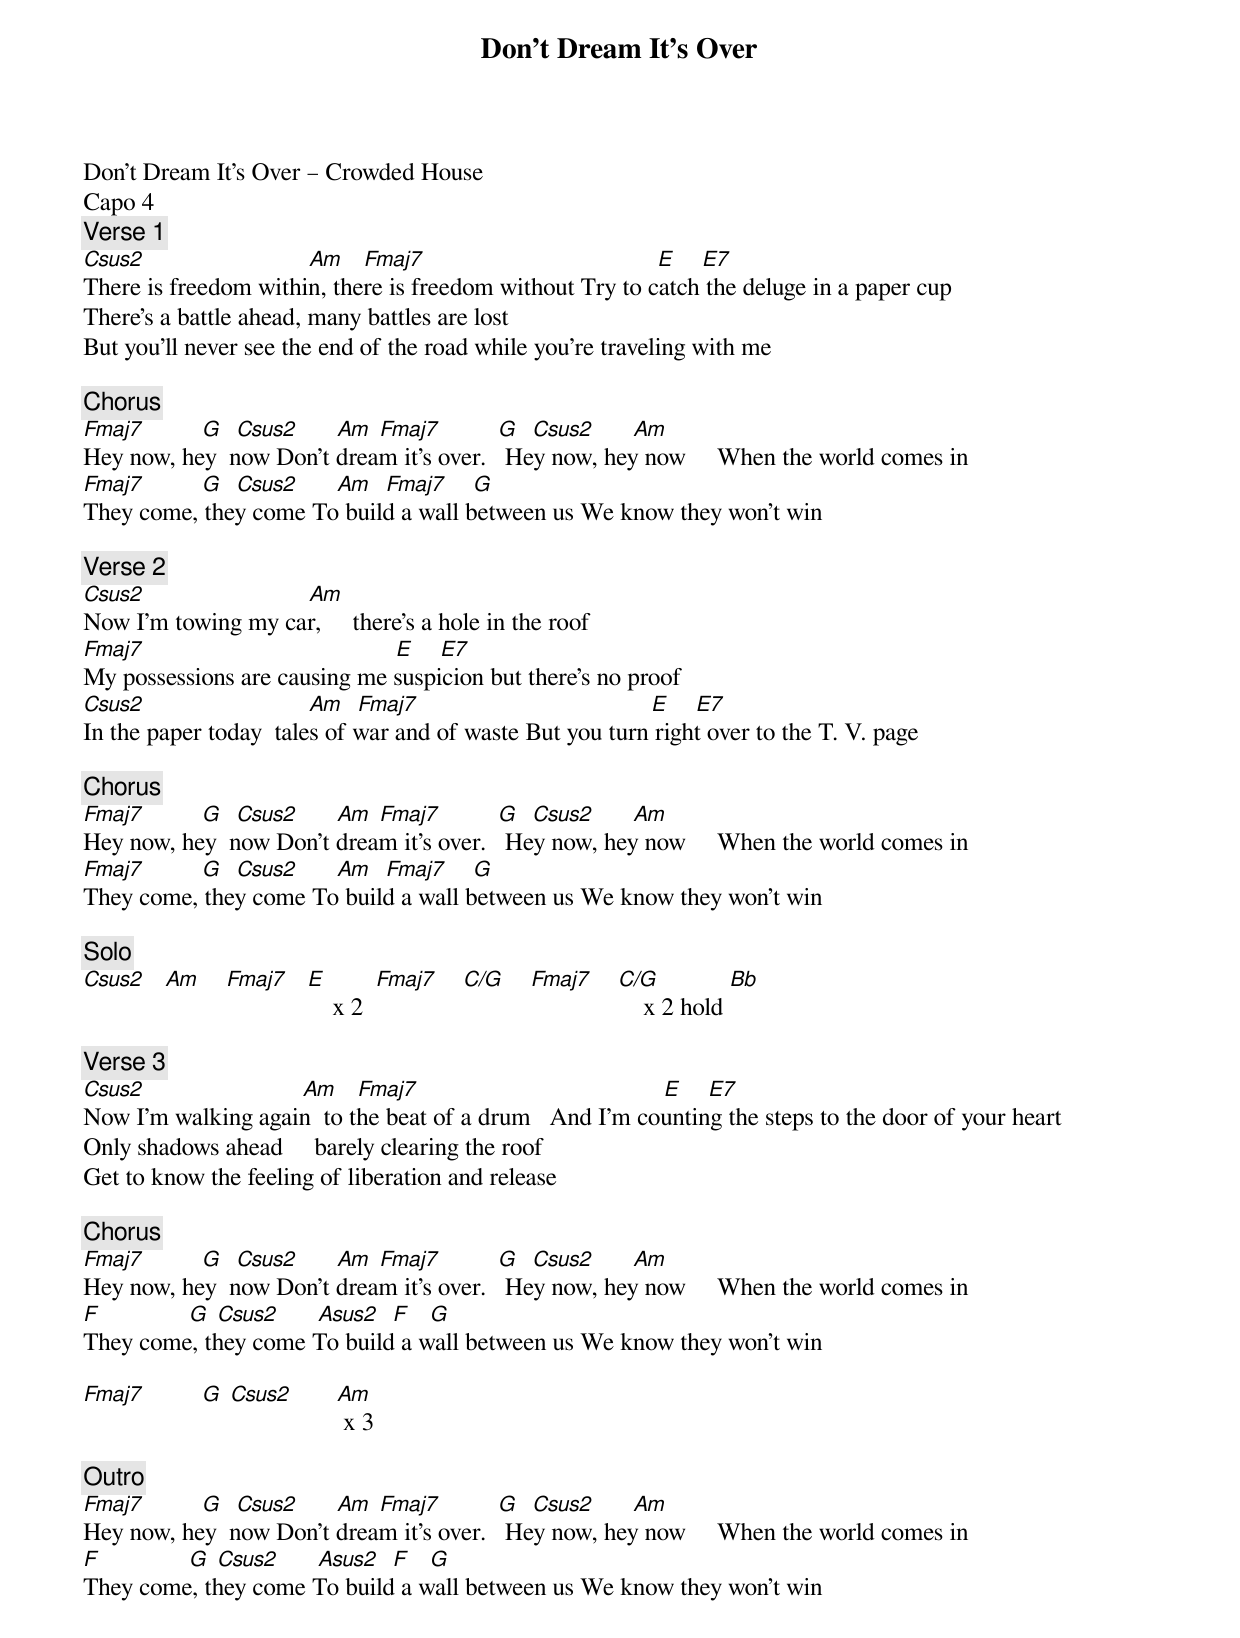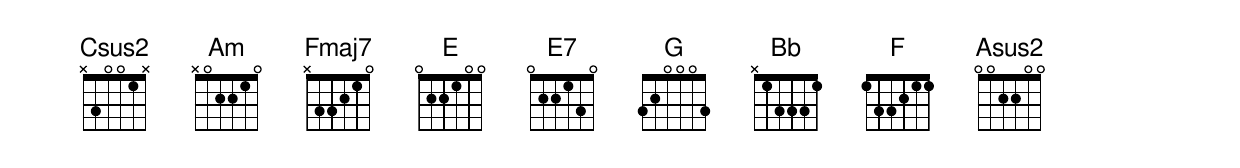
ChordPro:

{title: Don't Dream It's Over}
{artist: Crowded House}
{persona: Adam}
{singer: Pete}
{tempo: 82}
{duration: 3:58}
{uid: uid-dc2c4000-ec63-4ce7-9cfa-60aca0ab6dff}
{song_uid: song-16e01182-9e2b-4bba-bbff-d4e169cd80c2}



Don’t Dream It’s Over – Crowded House
Capo 4
{comment: Verse 1}
[Csus2]                        		[Am]			[Fmaj7]	                                   	[E]   	[E7]
There is freedom within, there is freedom without	Try to catch the deluge in a paper cup
There's a battle ahead, many battles are lost
But you'll never see the end of the road while you're traveling with me

{comment: Chorus}
[Fmaj7]         [G]		[Csus2]    	 [Am]	[Fmaj7]         [G]		[Csus2]    	 [Am]
Hey now, hey  now	Don't dream it's over.  	Hey now, hey now    	When the world comes in
[Fmaj7]         [G]		[Csus2]    	 [Am]		[Fmaj7]				[G]
They come, they come	To build a wall between us	We know they won't win

{comment: Verse 2}
[Csus2]                        		[Am]
Now I'm towing my car,     there's a hole in the roof
[Fmaj7]	                                   				[E]   	[E7]
My possessions are causing me suspicion but there's no proof
[Csus2]                        		[Am]		[Fmaj7]	                                   	[E]   	[E7]
In the paper today  tales of war and of waste	But you turn right over to the T. V. page

{comment: Chorus}
[Fmaj7]         [G]		[Csus2]    	 [Am]	[Fmaj7]         [G]		[Csus2]    	 [Am]
Hey now, hey  now	Don't dream it's over.  	Hey now, hey now    	When the world comes in
[Fmaj7]         [G]		[Csus2]    	 [Am]		[Fmaj7]				[G]
They come, they come	To build a wall between us	We know they won't win

{comment: Solo}
[Csus2]   [Am]    [Fmaj7]   [E]    x 2		[Fmaj7]    [C/G]    [Fmaj7]    [C/G]    x 2	hold [Bb]

{comment: Verse 3}
[Csus2]                        	[Am]			[Fmaj7]	                                   			[E]   	[E7]
Now I'm walking again  to the beat of a drum	  And I'm counting the steps to the door of your heart
Only shadows ahead     barely clearing the roof
Get to know the feeling of liberation and release

{comment: Chorus}
[Fmaj7]         [G]		[Csus2]    	 [Am]	[Fmaj7]         [G]		[Csus2]    	 [Am]
Hey now, hey  now	Don't dream it's over.  	Hey now, hey now    	When the world comes in
[F]            		[G]	[Csus2]    	 [Asus2]		[F]			[G]
They come, they come	To build a wall between us	We know they won't win

[Fmaj7]         [G]	[Csus2]       [Am] x 3

{comment: Outro}
[Fmaj7]         [G]		[Csus2]    	 [Am]	[Fmaj7]         [G]		[Csus2]    	 [Am]
Hey now, hey  now	Don't dream it's over.  	Hey now, hey now    	When the world comes in
[F]            		[G]	[Csus2]    	 [Asus2]		[F]			[G]
They come, they come	To build a wall between us	We know they won't win
